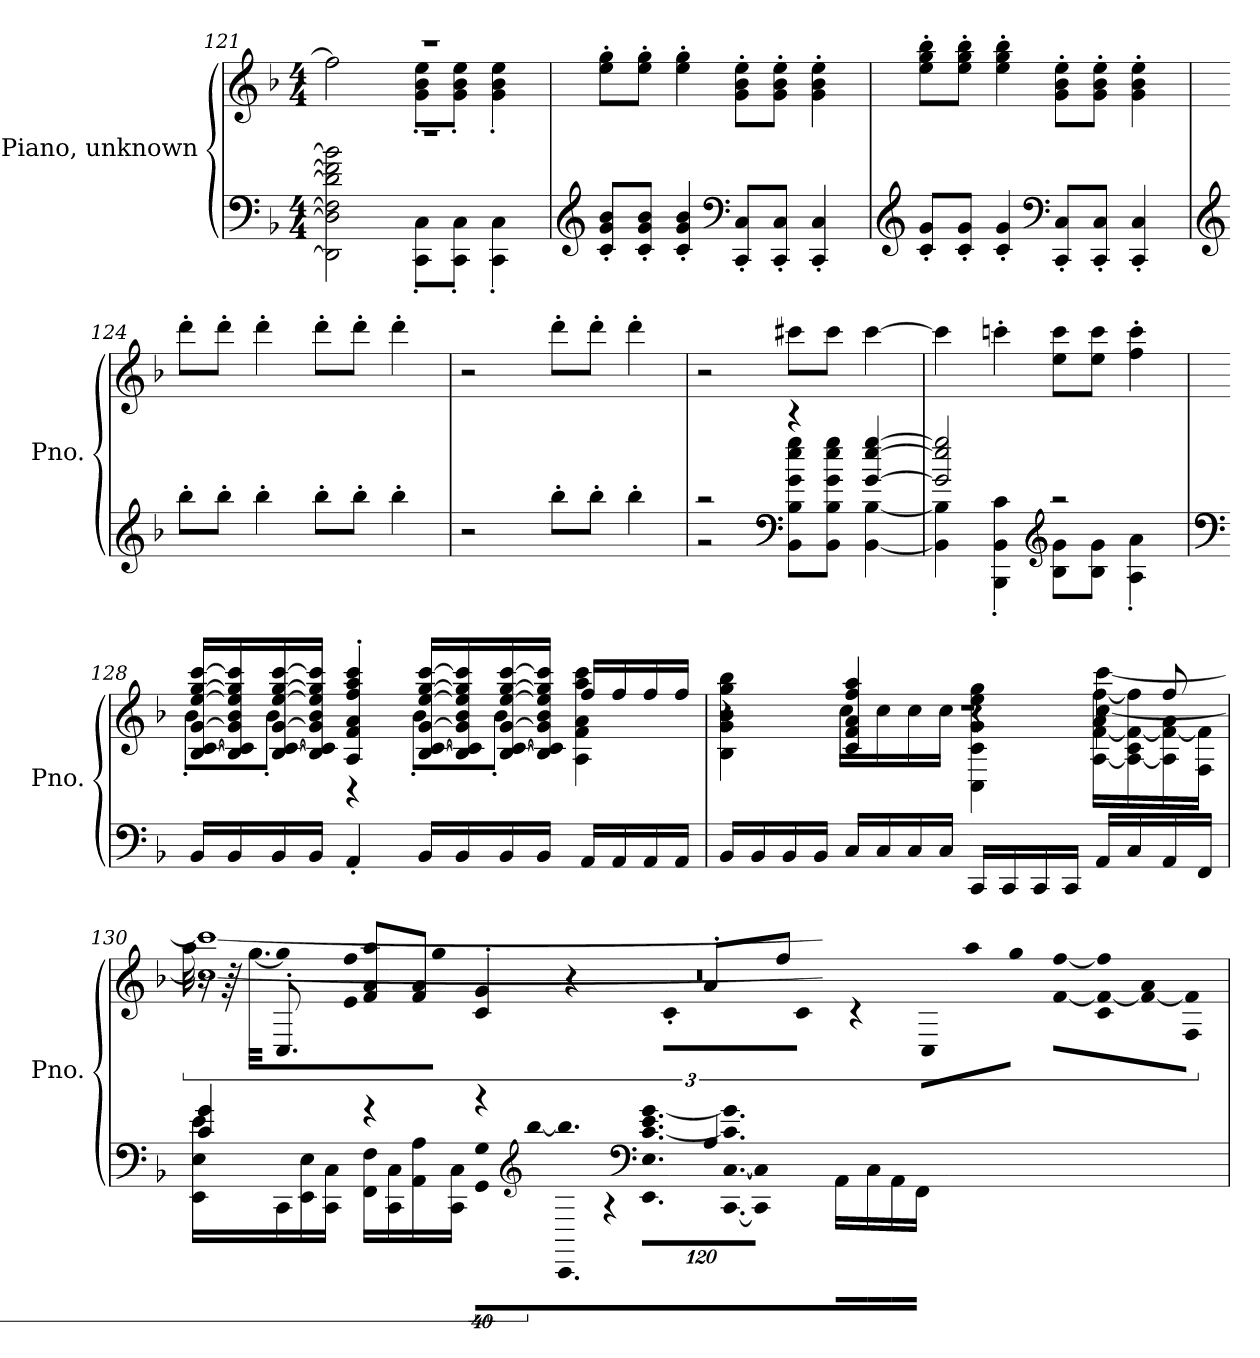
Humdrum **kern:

**kern	**kern
*part1	*part1
*staff2	*staff1
*I"Piano, unknown	*
*I'Pno.	*
*clefF4	*clefG2
*k[b-]	*k[b-]
*M4/4	*M4/4
=121	=121
*^	*^
1r	2DD\] 2D\] 2F\] 2d\] 2f\] 2b\]	1r	2ff\]
.	8CC\' 8C\'L	.	8g\' 8b-\' 8ee\'L
.	8CC\' 8C\'J	.	8g\' 8b-\' 8ee\'J
.	4CC\' 4C\'	.	4g\' 4b-\' 4ee\'
*v	*v	*	*
*	*v	*v
=122	=122
*clefG2	*
8c/' 8g/' 8b-/'L	8ee\' 8gg\'L
8c/' 8g/' 8b-/'J	8ee\' 8gg\'J
4c/' 4g/' 4b-/'	4ee\' 4gg\'
*clefF4	*
8CC/' 8C/'L	8g\' 8b-\' 8ee\'L
8CC/' 8C/'J	8g\' 8b-\' 8ee\'J
4CC/' 4C/'	4g\' 4b-\' 4ee\'
!!LO:LB:g=z
=123	=123
*clefG2	*
8c/' 8g/'L	8ee\' 8gg\' 8bb-\'L
8c/' 8g/'J	8ee\' 8gg\' 8bb-\'J
4c/' 4g/'	4ee\' 4gg\' 4bb-\'
*clefF4	*
8CC/' 8C/'L	8g\' 8b-\' 8ee\'L
8CC/' 8C/'J	8g\' 8b-\' 8ee\'J
4CC/' 4C/'	4g\' 4b-\' 4ee\'
=124	=124
*clefG2	*
8bb-'\L	8ddd'\L
8bb-'\J	8ddd'\J
4bb-'\	4ddd'\
8bb-'\L	8ddd'\L
8bb-'\J	8ddd'\J
4bb-'\	4ddd'\
=125	=125
2r	2r
8bb-'\L	8ddd'\L
8bb-'\J	8ddd'\J
4bb-'\	4ddd'\
=126	=126
*^	*
2r	2r	2r
*clefF4	*	*
4r	8BB-\ 8B-\ 8g\ 8ee\ 8gg\L	8ccc#X\L
.	8BB-\ 8B-\ 8g\ 8ee\ 8gg\J	8ccc#\J
[4g/ [4ee/ [4gg/	[4BB-\ [4B-\	[4ccc#\
=127	=127	=127
2g/] 2ee/] 2gg/]	4BB-\] 4B-\]	4ccc#\]
.	4BBB-\' 4BB-\' 4c\'	4cccn'\
*clefG2	*	*
2r	8B-\ 8g\L	8ee\ 8ccc\L
.	8B-\ 8g\J	8ee\ 8ccc\J
.	4A\' 4a\'	4ff\' 4ccc\'
*v	*v	*
!!LO:LB:g=z
=128	=128
*clefF4	*
*	*^
16BB-/LL	[16B-/ [16c/ [16g/ [16ee/ [16gg/ [16ccc/LL	8b-'\L
16BB-/	16B-/] 16c/] 16g/] 16b-/ 16ee/] 16gg/] 16ccc/]	.
16BB-/	[16B-/ [16c/ [16g/ [16ee/ [16gg/ [16ccc/	8b-'\J
16BB-/JJ	16B-/] 16c/] 16g/] 16b-/ 16ee/] 16gg/] 16ccc/]JJ	.
4AA'/	4A/' 4f/' 4a/' 4ff/' 4aa/' 4ccc/'	4r
16BB-/LL	[16B-/ [16c/ [16g/ [16ee/ [16gg/ [16ccc/LL	8b-'\L
16BB-/	16B-/] 16c/] 16g/] 16b-/ 16ee/] 16gg/] 16ccc/]	.
16BB-/	[16B-/ [16c/ [16g/ [16ee/ [16gg/ [16ccc/	8b-'\J
16BB-/JJ	16B-/] 16c/] 16g/] 16b-/ 16ee/] 16gg/] 16ccc/]JJ	.
16AA/LL	16ff/LL	4A\ 4f\ 4a\ 4aa\ 4ccc\
16AA/	16ff/	.
16AA/	16ff/	.
16AA/JJ	16ff/JJ	.
=129	=129	=129
*	*^	*^
16BB-/LL	1r	2r	4r	4B-\ 4g\ 4b-\ 4gg\ 4bb-\
16BB-/	.	.	.	.
16BB-/	.	.	.	.
16BB-/JJ	.	.	.	.
16C/LL	.	.	4c/ 4f/ 4a/ 4ff/ 4aa/	16cc\LL
16C/	.	.	.	16cc\
16C/	.	.	.	16cc\
16C/JJ	.	.	.	16cc\JJ
16CC/LL	.	4r	4r	4C\ 4c\ 4g\ 4ee\ 4gg\
16CC/	.	.	.	.
16CC/	.	.	.	.
16CC/JJ	.	.	.	.
16AA/LL	.	[4cc\ [4ccc\	8r	[16A\ [16f\ 16a\ [16ff\LL
16C/	.	.	.	16A\_ 16c\ 16f\_ 16ff\]
16AA/	.	.	8ff/	16A\] 16f\_ 16a\
16FF/JJ	.	.	.	16F\ 16f\]JJ
!!LO:LB:g=z	!!	!!	!!
=130	=130	=130	=130	=130
*^	*	*	*	*
4c/ 4g/	16EE\ 16E\ 16e\LL	1r	1cc_ 1ccc_	16r	48aa\
.	.	.	.	.	96r
.	.	.	.	.	[48.gg\KLL
.	16CC\	.	.	8.C'/	16gg\]
.	16EE\ 16E\	.	.	.	16e\ 16ff\
.	16CC\ 16C\JJ	.	.	.	16gg\JJ
4r	16FF\ 16F\LL	.	.	8f/ 8a/ 8aa/L	16r
.	16CC\ 16C\	.	.	.	8c'\L
.	16AA\ 16A\	.	.	8f/ 8a/J	.
.	16CC\ 16C\JJ	.	.	.	16c\Jk
!	!LO:N:vis=32	!	!	!	!
4r	640%23GG\ 640%23G\LLL	.	.	4c/' 4g/'	16r
*clefG2	*	*	*	*	*
!	!LO:N:vis=64	!	!	!	!
.	[960%17bb-\K	.	.	.	.
!	!LO:N:vis=32.	!	!	!	!
.	1920%103CC\ 1920%103bb-\]JJJ	.	.	.	.
.	.	.	.	.	16C\LL
!	!LO:N:vis=64	!	!	!	!
.	960%17r	.	.	.	.
*clefF4	*	*	*	*	*
!	!LO:N:vis=32.	!	!	!	!
.	1920%103EE\ 1920%103E\ [1920%103c\ 1920%103e\ [1920%103g\LLL	.	.	.	16aa\
!	!LO:N:vis=32.	!	!	!	!
.	[1920%103CC\ [1920%103C\ 1920%103c\] 1920%103g\]	.	.	.	.
.	.	.	.	.	16gg\JJ
!	!LO:N:vis=64	!	!	!	!
.	960%17CC\] 960%17C\]JJJk	.	.	.	.
4A/	16AA\LL	.	.	8a'/L	[16f\ [16ff\LL
.	16C\	.	.	.	16c\ 16f\_ 16ff\]
.	16AA\	.	.	8ff/J	16f\_ 16a\
.	16FF\JJ	.	.	.	16F\ 16f\]JJ
*v	*v	*	*	*	*
*	*v	*v	*v	*v
=	=
*-	*-
